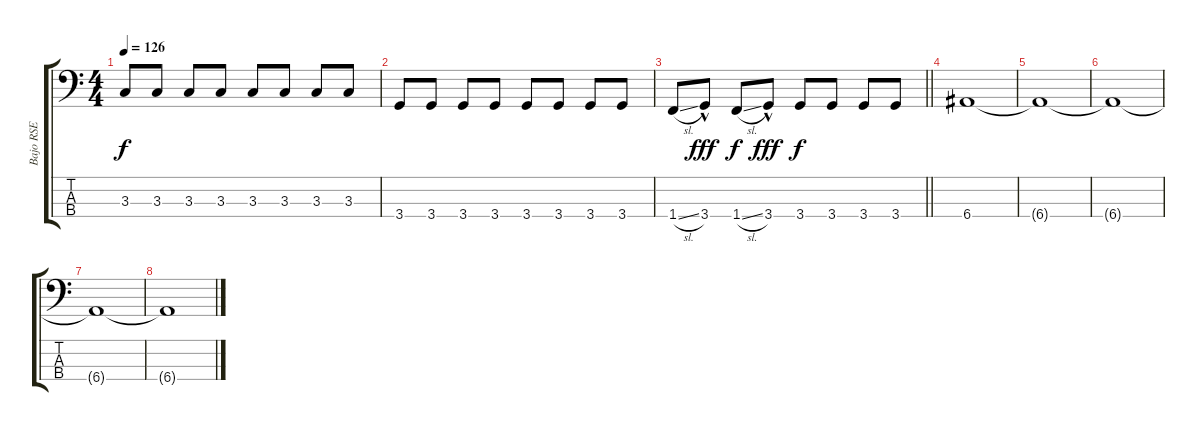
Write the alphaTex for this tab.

\track ("Bajo RSE" "Bajo RSE") {instrument electricbasspick}
\staff {score tabs}
\tuning (G2 D2 A1 E1) {hide}
\ts (4 4)
\tempo 126
\clef f4
\ks c
3.3.8{dy f} 3.3.8 3.3.8 3.3.8 3.3.8 3.3.8 3.3.8 3.3.8 |
3.4.8 3.4.8 3.4.8 3.4.8 3.4.8 3.4.8 3.4.8 3.4.8 |
\barLineRight lightlight
1.4{sl}.8 3.4{hac}.8{dy fff} 1.4{sl}.8{dy f} 3.4{hac}.8{dy fff} 3.4.8{dy f} 3.4.8 3.4.8 3.4.8 |
6.4.1 |
6.4{t}.1 |
6.4{t}.1 |
6.4{t}.1 |
6.4{t}.1
